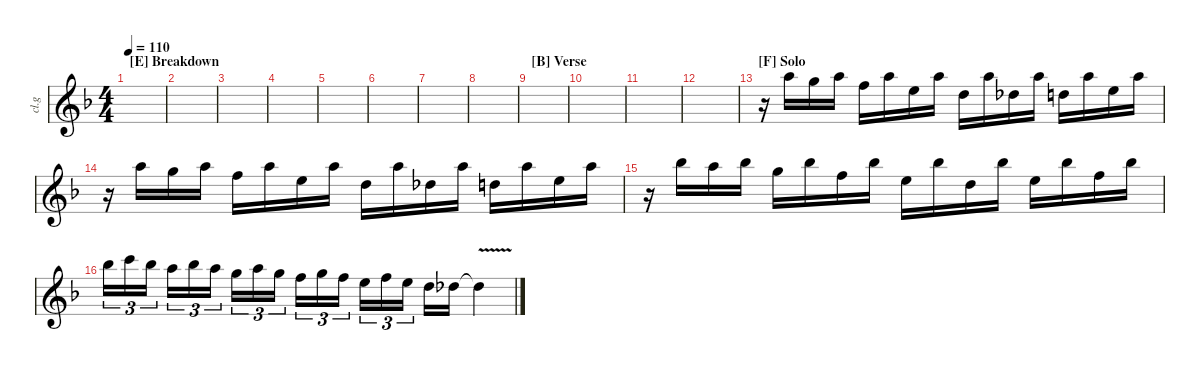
\defaultSystemsLayout 4
\hideDynamics
\bracketExtendMode nobrackets
\otherSystemsTrackNameOrientation horizontal
\track ("Clean Guitar" "cl.g") {instrument electricguitarclean}
\staff {score}
\tuning (E4 B3 G3 D3 A2 E2 A1)
\ts (4 4)
\section ("E" "Breakdown")
\tempo 110
\clef g2
\ks dminor
|
|
|
|
|
|
|
|
\section ("B" "Verse")
|
|
|
|
\section ("F" "Solo")
r.16{beam Down} 5.1{acc forcenatural}.16{beam Down} 8.2{acc forcenatural}.16{beam Down} 5.1{acc forcenatural}.16{beam Down} 6.2{acc forcenatural}.16{beam Down} 5.1{acc forcenatural}.16{beam Down} 5.2{acc forcenatural}.16{beam Down} 5.1{acc forcenatural}.16{beam Down} 7.3{acc forcenatural}.16{beam Down} 5.1{acc forcenatural}.16{beam Down} 6.3{acc b}.16{beam Down} 5.1{acc forcenatural}.16{beam Down} 7.3{acc forcenatural}.16{beam Down} 5.1{acc forcenatural}.16{beam Down} 5.2{acc forcenatural}.16{beam Down} 5.1{acc forcenatural}.16{beam Down} |
r.16{beam Down} 5.1{acc forcenatural}.16{beam Down} 8.2{acc forcenatural}.16{beam Down} 5.1{acc forcenatural}.16{beam Down} 6.2{acc forcenatural}.16{beam Down} 5.1{acc forcenatural}.16{beam Down} 5.2{acc forcenatural}.16{beam Down} 5.1{acc forcenatural}.16{beam Down} 7.3{acc forcenatural}.16{beam Down} 5.1{acc forcenatural}.16{beam Down} 6.3{acc b}.16{beam Down} 5.1{acc forcenatural}.16{beam Down} 7.3{acc forcenatural}.16{beam Down} 5.1{acc forcenatural}.16{beam Down} 5.2{acc forcenatural}.16{beam Down} 5.1{acc forcenatural}.16{beam Down} |
r.16{beam Down} 6.1{acc b}.16{beam Down} 10.2{acc forcenatural}.16{beam Down} 6.1{acc b}.16{beam Down} 8.2{acc forcenatural}.16{beam Down} 6.1{acc b}.16{beam Down} 6.2{acc forcenatural}.16{beam Down} 6.1{acc b}.16{beam Down} 9.3{acc forcenatural}.16{beam Down} 6.1{acc b}.16{beam Down} 7.3{acc forcenatural}.16{beam Down} 6.1{acc b}.16{beam Down} 9.3{acc forcenatural}.16{beam Down} 6.1{acc b}.16{beam Down} 6.2{acc forcenatural}.16{beam Down} 6.1{acc b}.16{beam Down} |
6.1{acc b}.16{tu (3 2) beam Down} 8.1{acc forcenatural}.16{tu (3 2) beam Down} 6.1{acc b}.16{tu (3 2) beam Down} 5.1{acc forcenatural}.16{tu (3 2) beam Down} 6.1{acc b}.16{tu (3 2) beam Down} 5.1{acc forcenatural}.16{tu (3 2) beam Down} 8.2{acc forcenatural}.16{tu (3 2) beam Down} 5.1{acc forcenatural}.16{tu (3 2) beam Down} 8.2{acc forcenatural}.16{tu (3 2) beam Down} 6.2{acc forcenatural}.16{tu (3 2) beam Down} 8.2{acc forcenatural}.16{tu (3 2) beam Down} 6.2{acc forcenatural}.16{tu (3 2) beam Down} 5.2{acc forcenatural}.16{tu (3 2) beam Down} 6.2{acc forcenatural}.16{tu (3 2) beam Down} 5.2{acc forcenatural}.16{tu (3 2) beam Down} 7.3{acc forcenatural}.16{beam Down} 6.3{acc b}.16{beam Down} 6.3{v t acc b}.4{beam Down}
